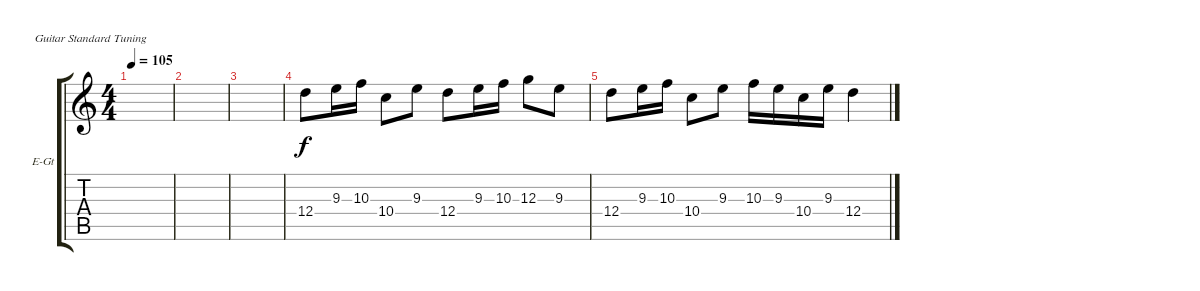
\defaultSystemsLayout 4
\bracketExtendMode groupsimilarinstruments
\firstSystemTrackNameOrientation horizontal
\otherSystemsTrackNameOrientation horizontal
\track ("Electric Guitar" "E-Gt") {instrument distortionguitar}
\staff {score tabs}
\tuning (E4 B3 G3 D3 A2 E2)
\ts (4 4)
\tempo 105
\clef g2
\ks c
|
|
|
12.4.8 9.3.16 10.3.16 10.4.8 9.3.8 12.4.8 9.3.16 10.3.16 12.3.8 9.3.8 |
12.4.8 9.3.16 10.3.16 10.4.8 9.3.8 10.3.16 9.3.16 10.4.16 9.3.16 12.4.4
